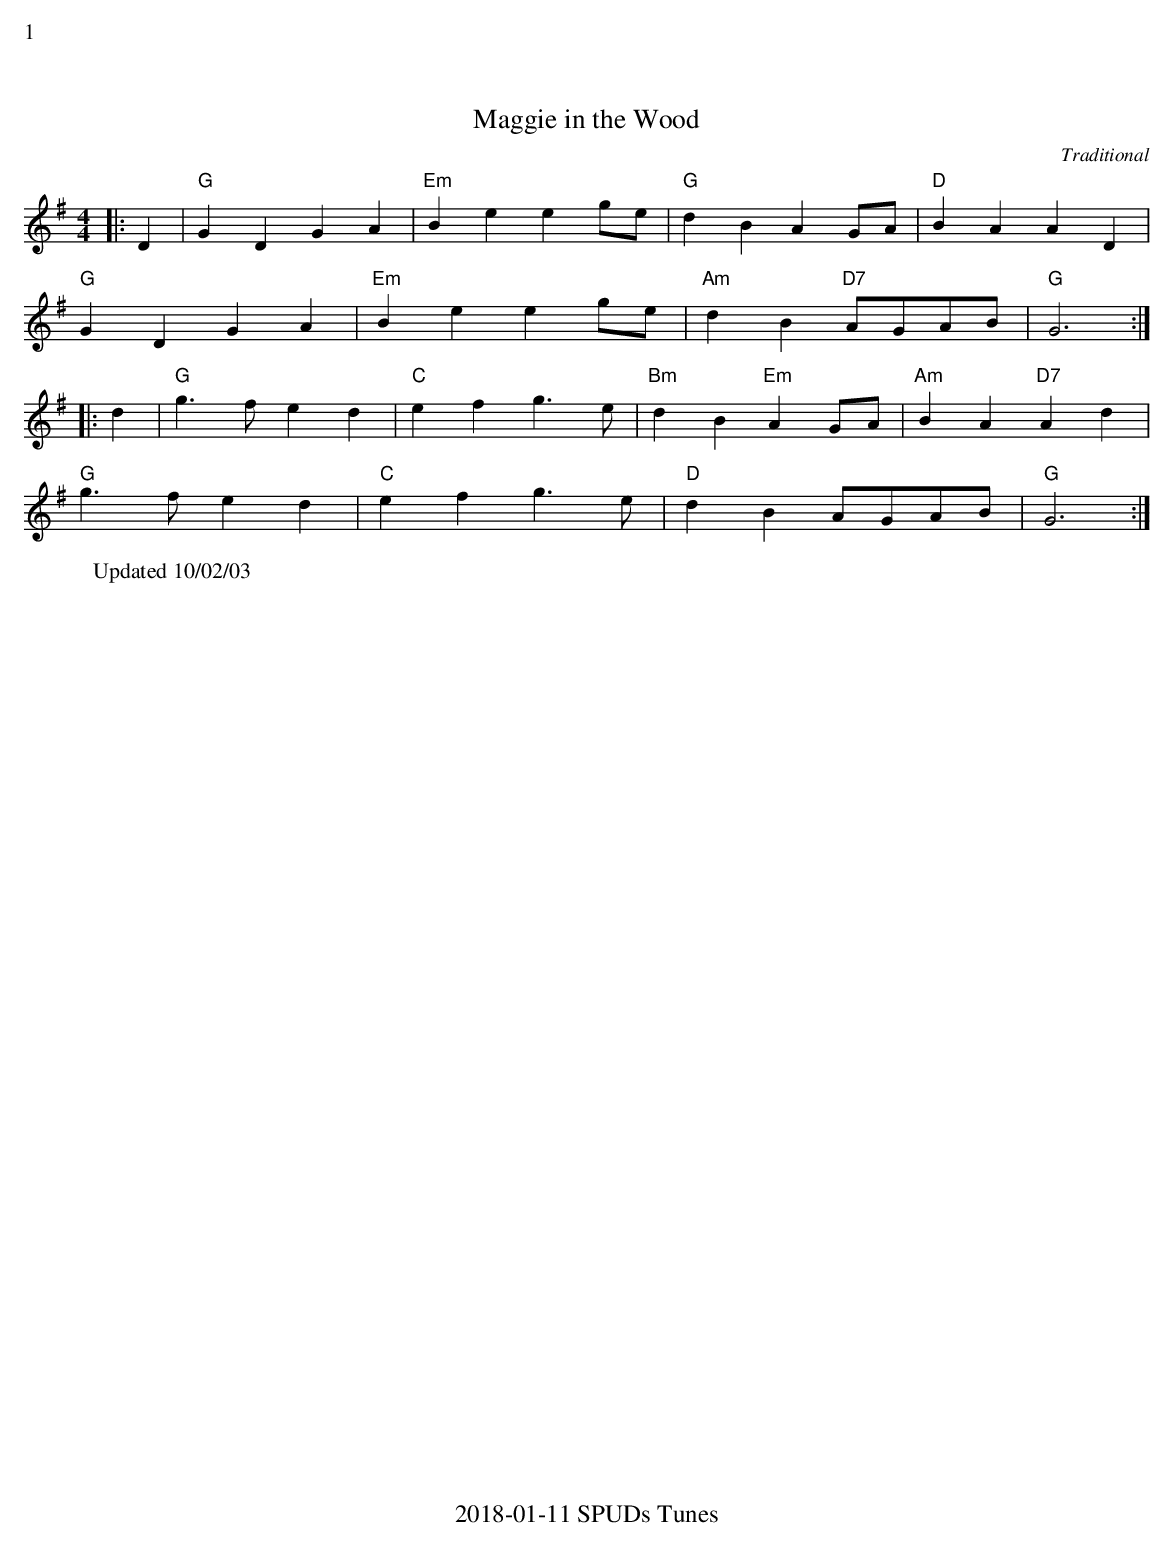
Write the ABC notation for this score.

X:1
%%text 1
T:Maggie in the Wood
M:4/4
L:1/4
C:Traditional
K:G
|: D | "G"GDGA | "Em"Beeg/2e/2 | "G"dBAG/2A/2 | "D"BAAD |
"G"GDGA | "Em"Beeg/2e/2 | "Am"dB"D7"A/2G/2A/2B/2 | "G"G3:|
|: d | "G"g>fed | "C"efg>e | "Bm"dB"Em"AG/2A/2 | "Am"BA"D7"Ad |
"G"g>fed | "C"efg>e | "D"dBA/2G/2A/2B/2 | "G"G3 :|
W: Updated 10/02/03
